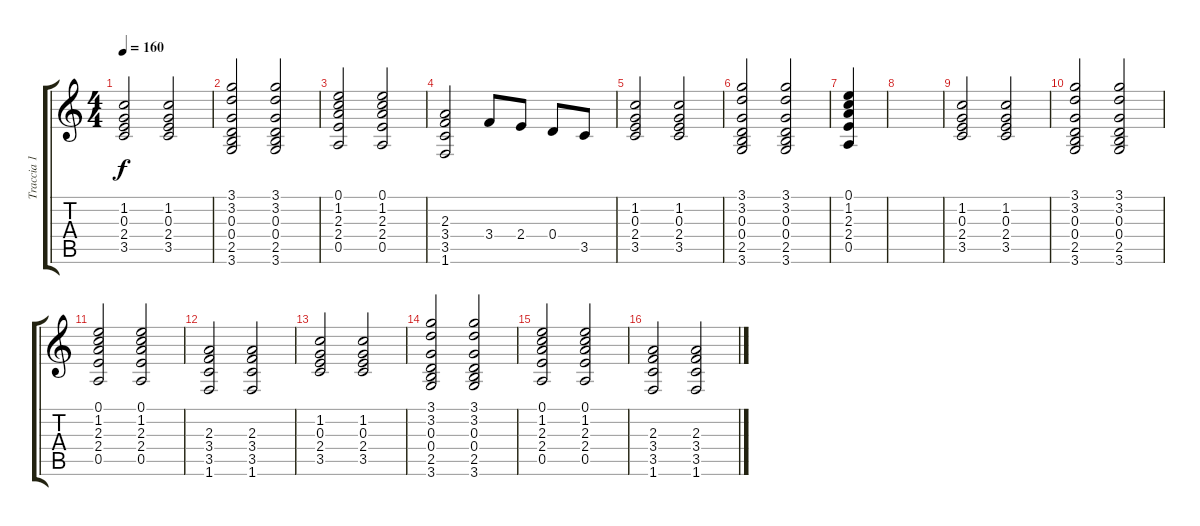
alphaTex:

\track ("Traccia 1" "Traccia 1") {instrument acousticguitarsteel}
\staff {score tabs}
\tuning (E4 B3 G3 D3 A2 E2) {hide}
\ts (4 4)
\tempo 160
\clef g2
\ks c
(1.2 0.3 2.4 3.5).2{dy f} (1.2 0.3 2.4 3.5).2 |
(3.1 3.2 0.3 0.4 2.5 3.6).2 (3.1 3.2 0.3 0.4 2.5 3.6).2 |
(0.1 1.2 2.3 2.4 0.5).2 (0.1 1.2 2.3 2.4 0.5).2 |
(2.3 3.4 3.5 1.6).2 3.4.8 2.4.8 0.4.8 3.5.8 |
(1.2 0.3 2.4 3.5).2 (1.2 0.3 2.4 3.5).2 |
(3.1 3.2 0.3 0.4 2.5 3.6).2 (3.1 3.2 0.3 0.4 2.5 3.6).2 |
(0.1 1.2 2.3 2.4 0.5).4 |
|
(1.2 0.3 2.4 3.5).2 (1.2 0.3 2.4 3.5).2 |
(3.1 3.2 0.3 0.4 2.5 3.6).2 (3.1 3.2 0.3 0.4 2.5 3.6).2 |
(0.1 1.2 2.3 2.4 0.5).2 (0.1 1.2 2.3 2.4 0.5).2 |
(2.3 3.4 3.5 1.6).2 (2.3 3.4 3.5 1.6).2 |
(1.2 0.3 2.4 3.5).2 (1.2 0.3 2.4 3.5).2 |
(3.1 3.2 0.3 0.4 2.5 3.6).2 (3.1 3.2 0.3 0.4 2.5 3.6).2 |
(0.1 1.2 2.3 2.4 0.5).2 (0.1 1.2 2.3 2.4 0.5).2 |
(2.3 3.4 3.5 1.6).2 (2.3 3.4 3.5 1.6).2
